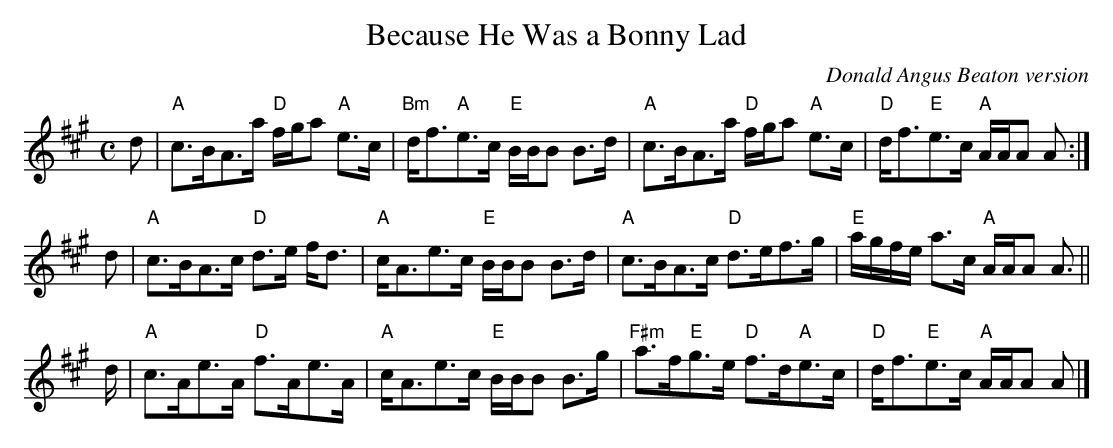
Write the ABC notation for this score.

X:1
T: Because He Was a Bonny Lad
O: Donald Angus Beaton version
M: C
L: 1/8
K: A
d |\
"A"c>BA>a "D"f/g/a "A"e>c | "Bm"d<f"A"e>c "E"B/B/B B>d |\
"A"c>BA>a "D"f/g/a "A"e>c | "D"d<f"E"e>c "A"A/A/A A :|
d |\
"A"c>BA>c "D"d>e f<d | "A"c<Ae>c "E"B/B/B B>d |\
"A"c>BA>c "D"d>ef>g | "E"a/g/f/e/ a>c "A"A/A/A A> ||
d |\
"A"c>Ae>A "D"f>Ae>A | "A"c<Ae>c "E"B/B/B B>g |\
"F#m"a>f"E"g>e "D"f>d"A"e>c | "D"d<f"E"e>c "A"A/A/A A |]
